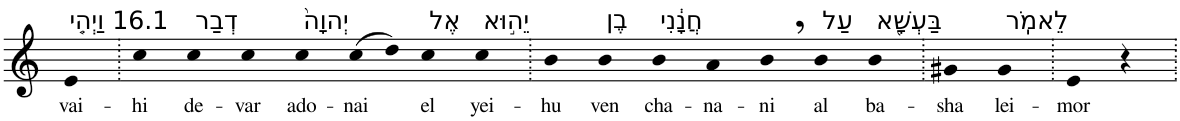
**kern	**text
*part1	*part1
*staff1	*staff1
*I"Piano	*
*I'Pno	*
*clefG2	*
*k[]	*
=1	=1
!LO:TX:a:t=16.1 וַיְהִ֤י	!
!	!LO:LY:b
4e	vai-
=2.	=2.
!	!LO:LY:b
4cc	-hi
!LO:TX:a:t=דְבַר	!
!	!LO:LY:b
4cc	de-
!	!LO:LY:b
4cc	-var
!LO:TX:a:t=יְהוָה֙	!
!	!LO:LY:b
4cc	ado-
!	!LO:LY:b
(>8cc	-nai
8dd)	.
!LO:TX:a:t=אֶל	!
!	!LO:LY:b
4cc	el
!LO:TX:a:t=יֵה֣וּא	!
!	!LO:LY:b
4cc	yei-
=3.	=3.
!	!LO:LY:b
4b	-hu
!LO:TX:a:t=בֶן	!
!	!LO:LY:b
4b	ven
!LO:TX:a:t=חֲנָ֔נִי	!
!	!LO:LY:b
4b	cha-
!	!LO:LY:b
4a	-na-
!	!LO:LY:b
4b,	-ni
!LO:TX:a:t=עַל	!
!	!LO:LY:b
4b	al
!LO:TX:a:t=בַּעְשָׁ֖א	!
!	!LO:LY:b
4b	ba-
=4.	=4.
!	!LO:LY:b
4g#X	-sha
!LO:TX:a:t=לֵאמֹֽר	!
!	!LO:LY:b
4g#	lei-
=5.	=5.
!	!LO:LY:b
4e	-mor
4r	.
=.	=.
*-	*-
